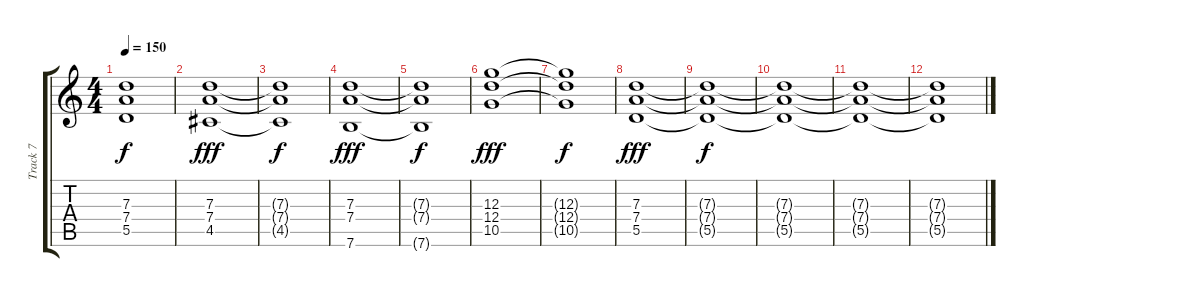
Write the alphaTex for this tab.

\track ("Track 7" "Track 7") {instrument overdrivenguitar}
\staff {score tabs}
\tuning (E4 B3 G3 D3 A2 E2) {hide}
\ts (4 4)
\tempo 150
\clef g2
\ks c
(7.3{t} 7.4{t} 5.5{t}).1{dy f} |
(7.3 7.4 4.5).1{dy fff} |
(7.3{t} 7.4{t} 4.5{t}).1{dy f} |
(7.3 7.4 7.6).1{dy fff} |
(7.3{t} 7.4{t} 7.6{t}).1{dy f} |
(12.3 12.4 10.5).1{dy fff} |
(12.3{t} 12.4{t} 10.5{t}).1{dy f} |
(7.3 7.4 5.5).1{dy fff} |
(7.3{t} 7.4{t} 5.5{t}).1{dy f} |
(7.3{t} 7.4{t} 5.5{t}).1 |
(7.3{t} 7.4{t} 5.5{t}).1 |
(7.3{t} 7.4{t} 5.5{t}).1
